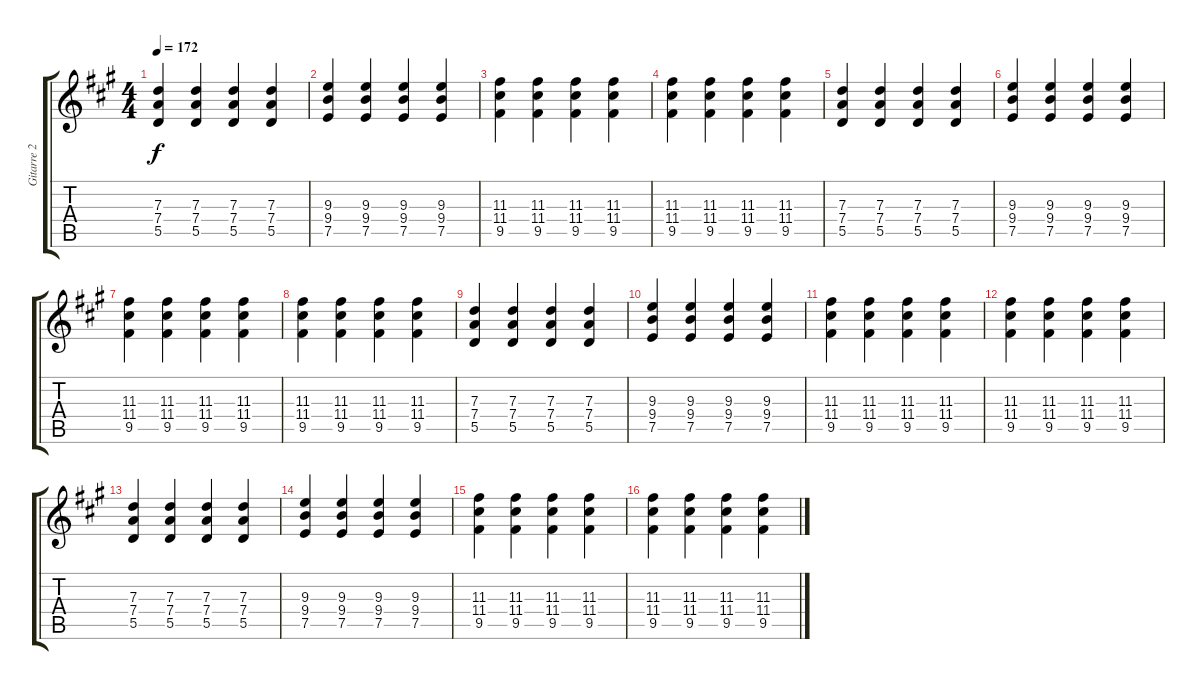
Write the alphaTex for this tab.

\track ("Gitarre 2" "Gitarre 2") {instrument overdrivenguitar}
\staff {score tabs}
\tuning (E4 B3 G3 D3 A2 E2) {hide}
\ts (4 4)
\tempo 172
\clef g2
\ks a
(7.3 7.4 5.5).4{dy f} (7.3 7.4 5.5).4 (7.3 7.4 5.5).4 (7.3 7.4 5.5).4 |
(9.3 9.4 7.5).4 (9.3 9.4 7.5).4 (9.3 9.4 7.5).4 (9.3 9.4 7.5).4 |
(11.3 11.4 9.5).4 (11.3 11.4 9.5).4 (11.3 11.4 9.5).4 (11.3 11.4 9.5).4 |
(11.3 11.4 9.5).4 (11.3 11.4 9.5).4 (11.3 11.4 9.5).4 (11.3 11.4 9.5).4 |
(7.3 7.4 5.5).4 (7.3 7.4 5.5).4 (7.3 7.4 5.5).4 (7.3 7.4 5.5).4 |
(9.3 9.4 7.5).4 (9.3 9.4 7.5).4 (9.3 9.4 7.5).4 (9.3 9.4 7.5).4 |
(11.3 11.4 9.5).4 (11.3 11.4 9.5).4 (11.3 11.4 9.5).4 (11.3 11.4 9.5).4 |
(11.3 11.4 9.5).4 (11.3 11.4 9.5).4 (11.3 11.4 9.5).4 (11.3 11.4 9.5).4 |
(7.3 7.4 5.5).4 (7.3 7.4 5.5).4 (7.3 7.4 5.5).4 (7.3 7.4 5.5).4 |
(9.3 9.4 7.5).4 (9.3 9.4 7.5).4 (9.3 9.4 7.5).4 (9.3 9.4 7.5).4 |
(11.3 11.4 9.5).4 (11.3 11.4 9.5).4 (11.3 11.4 9.5).4 (11.3 11.4 9.5).4 |
(11.3 11.4 9.5).4 (11.3 11.4 9.5).4 (11.3 11.4 9.5).4 (11.3 11.4 9.5).4 |
(7.3 7.4 5.5).4 (7.3 7.4 5.5).4 (7.3 7.4 5.5).4 (7.3 7.4 5.5).4 |
(9.3 9.4 7.5).4 (9.3 9.4 7.5).4 (9.3 9.4 7.5).4 (9.3 9.4 7.5).4 |
(11.3 11.4 9.5).4 (11.3 11.4 9.5).4 (11.3 11.4 9.5).4 (11.3 11.4 9.5).4 |
(11.3 11.4 9.5).4 (11.3 11.4 9.5).4 (11.3 11.4 9.5).4 (11.3 11.4 9.5).4
